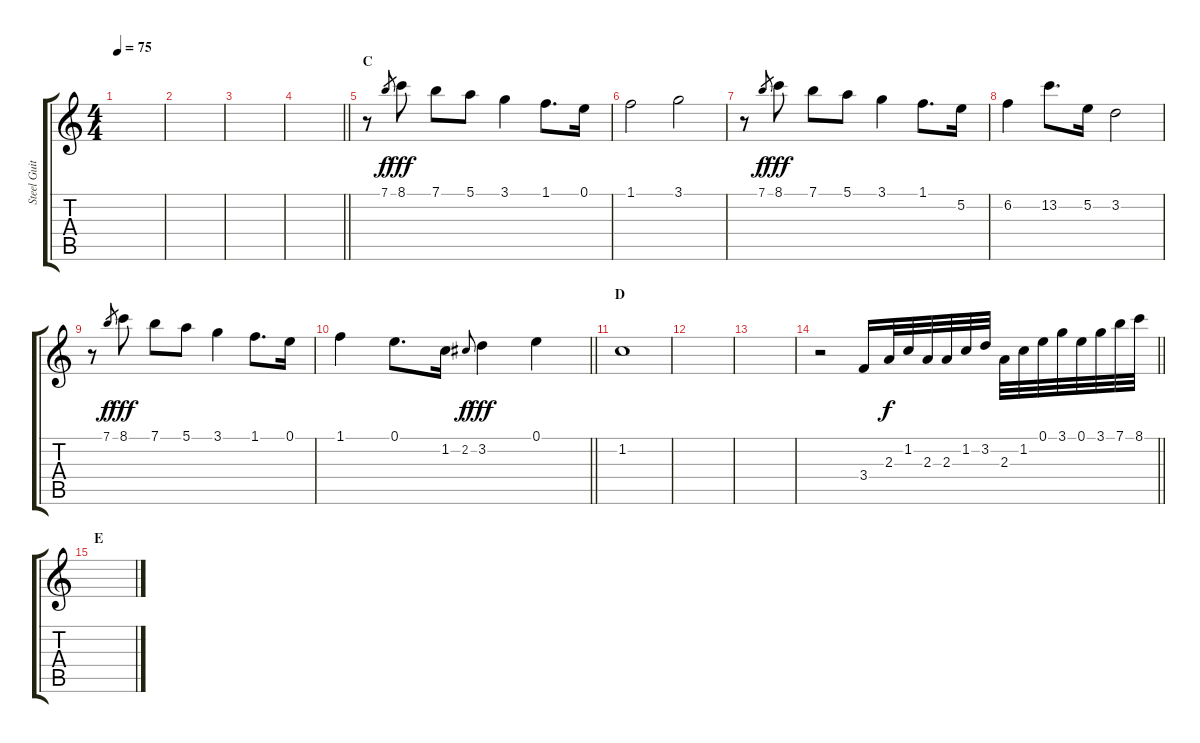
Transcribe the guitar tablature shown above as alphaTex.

\track ("Steel Guitar/Nylon Guitar/Harp" "Steel Guit") {instrument acousticguitarsteel}
\staff {score tabs}
\tuning (E4 B3 G3 D3 A2 E2) {hide}
\ts (4 4)
\tempo 75
\clef g2
\ks c
|
|
|
\barLineRight lightlight
|
\section ("" "C")
r.8{volume 16 instrument acousticguitarnylon} 7.1.8{gr} 8.1.8{dy fff} 7.1.8 5.1.8 3.1.4 1.1.8{d} 0.1.16 |
1.1.2 3.1.2 |
r.8 7.1.8{gr dy f} 8.1.8{dy fff} 7.1.8 5.1.8 3.1.4 1.1.8{d} 5.2.16 |
6.2.4 13.2.8{d} 5.2.16 3.2.2 |
r.8 7.1.8{gr dy f} 8.1.8{dy fff} 7.1.8 5.1.8 3.1.4 1.1.8{d} 0.1.16 |
\barLineRight lightlight
1.1.4 0.1.8{d} 1.2.16 2.2.8{gr onbeat dy f} 3.2.4{dy fff} 0.1.4 |
\section ("" "D")
1.2.1 |
|
|
\barLineRight lightlight
r.2{volume 11 instrument orchestralharp} 3.4.16{volume 16 instrument orchestralharp} 2.3.32{dy f} 1.2.32 2.3.32 2.3.32 1.2.32 3.2.32 2.3.32 1.2.32 0.1.32 3.1.32 0.1.32 3.1.32 7.1.32 8.1.32 |
\section ("" "E")
